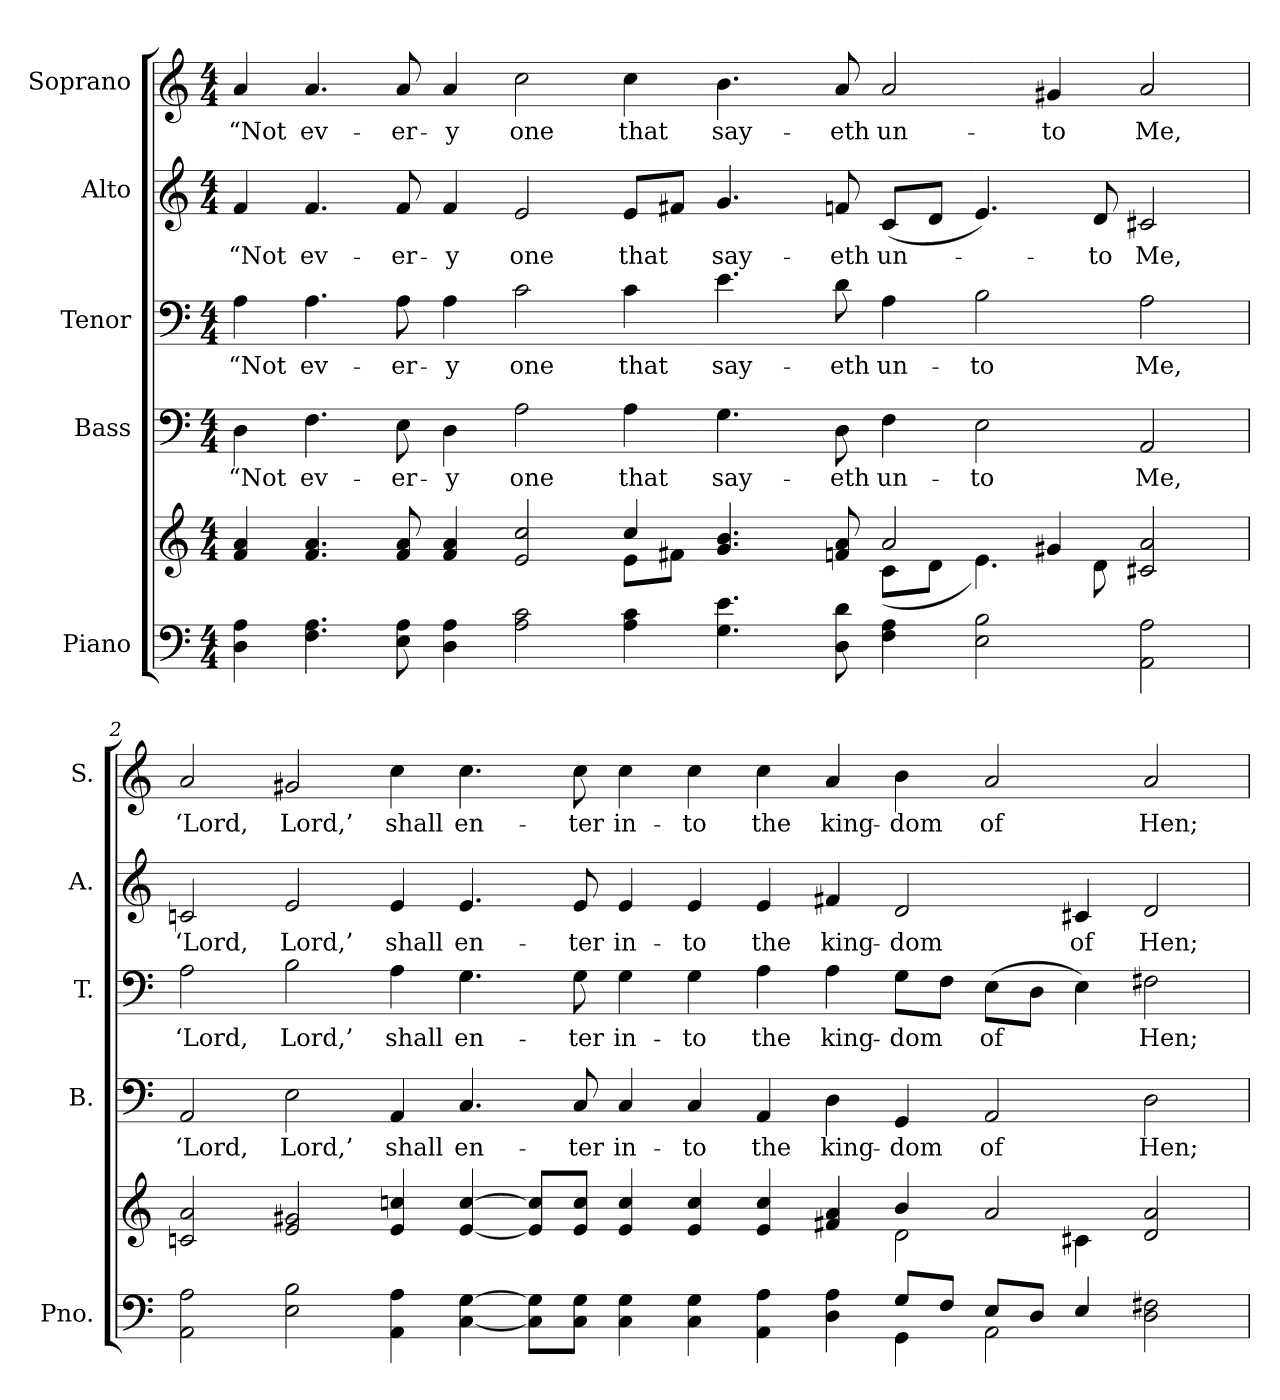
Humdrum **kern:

**kern	**kern	**kern	**text	**kern	**text	**kern	**text	**kern	**text
*part5	*part5	*part4	*part4	*part3	*part3	*part2	*part2	*part1	*part1
*staff6	*staff5	*staff4	*staff4	*staff3	*staff3	*staff2	*staff2	*staff1	*staff1
*I"Piano	*	*I"Bass	*	*I"Tenor	*	*I"Alto	*	*I"Soprano	*
*I'Pno.	*	*I'B.	*	*I'T.	*	*I'A.	*	*I'S.	*
!!LO:PB:g=z
*clefF4	*clefG2	*clefF4	*	*clefF4	*	*clefG2	*	*clefG2	*
*k[]	*k[]	*k[]	*	*k[]	*	*k[]	*	*k[]	*
*C:	*C:	*C:	*	*C:	*	*C:	*	*C:	*
*M4/4	*M4/4	*M4/4	*	*M4/4	*	*M4/4	*	*M4/4	*
*MM150	*MM150	*MM150	*	*MM150	*	*MM150	*	*MM150	*
=1	=1	=1	=1	=1	=1	=1	=1	=1	=1
*	*^	*	*	*	*	*	*	*	*
!	!	!	!	!LO:LY:b:color=#000000	!	!	!	!	!	!
!	!	!	!	!	!	!LO:LY:b:color=#000000	!	!	!	!
!	!	!	!	!	!	!	!	!LO:LY:b:color=#000000	!	!
!	!	!	!	!	!	!	!	!	!	!LO:LY:b:color=#000000
4Di\ 4Ai	4fi/ 4ai	1ryy	4Di\	“Not	4Ai\	“Not	4fi/	“Not	4ai/	“Not
!	!	!	!	!LO:LY:b:color=#000000	!	!	!	!	!	!
!	!	!	!	!	!	!LO:LY:b:color=#000000	!	!	!	!
!	!	!	!	!	!	!	!	!LO:LY:b:color=#000000	!	!
!	!	!	!	!	!	!	!	!	!	!LO:LY:b:color=#000000
4.Fi\ 4.Ai	4.fi/ 4.ai	.	4.Fi\	ev-	4.Ai\	ev-	4.fi/	ev-	4.ai/	ev-
!	!	!	!	!LO:LY:b:color=#000000	!	!	!	!	!	!
!	!	!	!	!	!	!LO:LY:b:color=#000000	!	!	!	!
!	!	!	!	!	!	!	!	!LO:LY:b:color=#000000	!	!
!	!	!	!	!	!	!	!	!	!	!LO:LY:b:color=#000000
8Ei\ 8Ai	8fi/ 8ai	.	8Ei\	-er-	8Ai\	-er-	8fi/	-er-	8ai/	-er-
!	!	!	!	!LO:LY:b:color=#000000	!	!	!	!	!	!
!	!	!	!	!	!	!LO:LY:b:color=#000000	!	!	!	!
!	!	!	!	!	!	!	!	!LO:LY:b:color=#000000	!	!
!	!	!	!	!	!	!	!	!	!	!LO:LY:b:color=#000000
4Di\ 4Ai	4fi/ 4ai	.	4Di\	-y	4Ai\	-y	4fi/	-y	4ai/	-y
!	!	!	!	!LO:LY:b:color=#000000	!	!	!	!	!	!
!	!	!	!	!	!	!LO:LY:b:color=#000000	!	!	!	!
!	!	!	!	!	!	!	!	!LO:LY:b:color=#000000	!	!
!	!	!	!	!	!	!	!	!	!	!LO:LY:b:color=#000000
2Ai\ 2ci	2ei/ 2cci	2ryy	2Ai\	one	2ci\	one	2ei/	one	2cci\	one
!	!	!	!	!LO:LY:b:color=#000000	!	!	!	!	!	!
!	!	!	!	!	!	!LO:LY:b:color=#000000	!	!	!	!
!	!	!	!	!	!	!	!	!LO:LY:b:color=#000000	!	!
!	!	!	!	!	!	!	!	!	!	!LO:LY:b:color=#000000
4Ai\ 4ci	4cci/	8ei\L	4Ai\	that	4ci\	that	8ei/L	that	4cci\	that
.	.	8f#Xi\J	.	.	.	.	8f#Xi/J	.	.	.
!	!	!	!	!LO:LY:b:color=#000000	!	!	!	!	!	!
!	!	!	!	!	!	!LO:LY:b:color=#000000	!	!	!	!
!	!	!	!	!	!	!	!	!LO:LY:b:color=#000000	!	!
!	!	!	!	!	!	!	!	!	!	!LO:LY:b:color=#000000
4.Gi\ 4.ei	4.gi/ 4.bi	4ryy	4.Gi\	say-	4.ei\	say-	4.gi/	say-	4.bi\	say-
.	.	4ryy	.	.	.	.	.	.	.	.
!	!	!	!	!LO:LY:b:color=#000000	!	!	!	!	!	!
!	!	!	!	!	!	!LO:LY:b:color=#000000	!	!	!	!
!	!	!	!	!	!	!	!	!LO:LY:b:color=#000000	!	!
!	!	!	!	!	!	!	!	!	!	!LO:LY:b:color=#000000
8Di\ 8di	8fni/ 8ai	.	8Di\	-eth	8di\	-eth	8fni/	-eth	8ai/	-eth
!	!	!	!	!LO:LY:b:color=#000000	!	!	!	!	!	!
!	!	!	!	!	!	!LO:LY:b:color=#000000	!	!	!	!
!	!	!	!	!	!	!	!	!LO:LY:b:color=#000000	!	!
!	!	!	!	!	!	!	!	!	!	!LO:LY:b:color=#000000
4Fi\ 4Ai	2ai/	(8ci\L	4Fi\	un-	4Ai\	un-	(8ci/L	un-	2ai/	un-
.	.	8di\J	.	.	.	.	8di/J	.	.	.
!	!	!	!	!LO:LY:b:color=#000000	!	!	!	!	!	!
!	!	!	!	!	!	!LO:LY:b:color=#000000	!	!	!	!
2Ei\ 2Bi	.	4.ei\)	2Ei\	-to	2Bi\	-to	4.ei/)	.	.	.
!	!	!	!	!	!	!	!	!	!	!LO:LY:b:color=#000000
.	4g#Xi/	.	.	.	.	.	.	.	4g#Xi/	-to
!	!	!	!	!	!	!	!	!LO:LY:b:color=#000000	!	!
.	.	8di\	.	.	.	.	8di/	-to	.	.
!	!	!	!	!LO:LY:b:color=#000000	!	!	!	!	!	!
!	!	!	!	!	!	!LO:LY:b:color=#000000	!	!	!	!
!	!	!	!	!	!	!	!	!LO:LY:b:color=#000000	!	!
!	!	!	!	!	!	!	!	!	!	!LO:LY:b:color=#000000
2AAi\ 2Ai	2c#Xi/ 2ai	2ryy	2AAi/	Me,	2Ai\	Me,	2c#Xi/	Me,	2ai/	Me,
!!LO:PB:g=z
=2	=2	=2	=2	=2	=2	=2	=2	=2	=2	=2
*^	*	*	*	*	*	*	*	*	*	*
!	!	!	!	!	!LO:LY:b:color=#000000	!	!	!	!	!	!
!	!	!	!	!	!	!	!LO:LY:b:color=#000000	!	!	!	!
!	!	!	!	!	!	!	!	!	!LO:LY:b:color=#000000	!	!
!	!	!	!	!	!	!	!	!	!	!	!LO:LY:b:color=#000000
2AAi\ 2Ai	2ryy	2cni/ 2ai	2ryy	2AAi/	‘Lord,	2Ai\	‘Lord,	2cni/	‘Lord,	2ai/	‘Lord,
!	!	!	!	!	!LO:LY:b:color=#000000	!	!	!	!	!	!
!	!	!	!	!	!	!	!LO:LY:b:color=#000000	!	!	!	!
!	!	!	!	!	!	!	!	!	!LO:LY:b:color=#000000	!	!
!	!	!	!	!	!	!	!	!	!	!	!LO:LY:b:color=#000000
2Ei\ 2Bi	1ryy	2ei/ 2g#Xi	1ryy	2Ei\	Lord,’	2Bi\	Lord,’	2ei/	Lord,’	2g#Xi/	Lord,’
!	!	!	!	!	!LO:LY:b:color=#000000	!	!	!	!	!	!
!	!	!	!	!	!	!	!LO:LY:b:color=#000000	!	!	!	!
!	!	!	!	!	!	!	!	!	!LO:LY:b:color=#000000	!	!
!	!	!	!	!	!	!	!	!	!	!	!LO:LY:b:color=#000000
4AAi\ 4Ai	.	4ei/ 4ccni	.	4AAi/	shall	4Ai\	shall	4ei/	shall	4cci\	shall
!	!	!	!	!	!LO:LY:b:color=#000000	!	!	!	!	!	!
!	!	!	!	!	!	!	!LO:LY:b:color=#000000	!	!	!	!
!	!	!	!	!	!	!	!	!	!LO:LY:b:color=#000000	!	!
!	!	!	!	!	!	!	!	!	!	!	!LO:LY:b:color=#000000
[<4Ci\ [>4Gi	.	[<4ei/ [>4cci	.	4.Ci/	en-	4.Gi\	en-	4.ei/	en-	4.cci\	en-
8Ci\] 8Gi]L	1ryy	8ei/] 8cci]L	1ryy	.	.	.	.	.	.	.	.
!	!	!	!	!	!LO:LY:b:color=#000000	!	!	!	!	!	!
!	!	!	!	!	!	!	!LO:LY:b:color=#000000	!	!	!	!
!	!	!	!	!	!	!	!	!	!LO:LY:b:color=#000000	!	!
!	!	!	!	!	!	!	!	!	!	!	!LO:LY:b:color=#000000
8Ci\ 8GiJ	.	8ei/ 8cciJ	.	8Ci/	-ter	8Gi\	-ter	8ei/	-ter	8cci\	-ter
!	!	!	!	!	!LO:LY:b:color=#000000	!	!	!	!	!	!
!	!	!	!	!	!	!	!LO:LY:b:color=#000000	!	!	!	!
!	!	!	!	!	!	!	!	!	!LO:LY:b:color=#000000	!	!
!	!	!	!	!	!	!	!	!	!	!	!LO:LY:b:color=#000000
4Ci\ 4Gi	.	4ei/ 4cci	.	4Ci/	in-	4Gi\	in-	4ei/	in-	4cci\	in-
!	!	!	!	!	!LO:LY:b:color=#000000	!	!	!	!	!	!
!	!	!	!	!	!	!	!LO:LY:b:color=#000000	!	!	!	!
!	!	!	!	!	!	!	!	!	!LO:LY:b:color=#000000	!	!
!	!	!	!	!	!	!	!	!	!	!	!LO:LY:b:color=#000000
4Ci\ 4Gi	.	4ei/ 4cci	.	4Ci/	-to	4Gi\	-to	4ei/	-to	4cci\	-to
!	!	!	!	!	!LO:LY:b:color=#000000	!	!	!	!	!	!
!	!	!	!	!	!	!	!LO:LY:b:color=#000000	!	!	!	!
!	!	!	!	!	!	!	!	!	!LO:LY:b:color=#000000	!	!
!	!	!	!	!	!	!	!	!	!	!	!LO:LY:b:color=#000000
4AAi\ 4Ai	.	4ei/ 4cci	.	4AAi/	the	4Ai\	the	4ei/	the	4cci\	the
!	!	!	!	!	!LO:LY:b:color=#000000	!	!	!	!	!	!
!	!	!	!	!	!	!	!LO:LY:b:color=#000000	!	!	!	!
!	!	!	!	!	!	!	!	!	!LO:LY:b:color=#000000	!	!
!	!	!	!	!	!	!	!	!	!	!	!LO:LY:b:color=#000000
4Di\ 4Ai	4ryy	4f#Xi/ 4ai	4ryy	4Di\	king-	4Ai\	king-	4f#Xi/	king-	4ai/	king-
!	!	!	!	!	!LO:LY:b:color=#000000	!	!	!	!	!	!
!	!	!	!	!	!	!	!LO:LY:b:color=#000000	!	!	!	!
!	!	!	!	!	!	!	!	!	!LO:LY:b:color=#000000	!	!
!	!	!	!	!	!	!	!	!	!	!	!LO:LY:b:color=#000000
8Gi/L	4GGi\	4bi/	2di\	4GGi/	-dom	8Gi\L	-dom	2di/	-dom	4bi\	-dom
8Fi/J	.	.	.	.	.	8Fi\J	.	.	.	.	.
!	!	!	!	!	!LO:LY:b:color=#000000	!	!	!	!	!	!
!	!	!	!	!	!	!	!LO:LY:b:color=#000000	!	!	!	!
!	!	!	!	!	!	!	!	!	!	!	!LO:LY:b:color=#000000
8Ei/L	2AAi\	2ai/	.	2AAi/	of	(8Ei\L	of	.	.	2ai/	of
8Di/J	.	.	.	.	.	8Di\J	.	.	.	.	.
!	!	!	!	!	!	!	!	!	!LO:LY:b:color=#000000	!	!
4Ei/	.	.	4c#Xi\	.	.	4Ei\)	.	4c#Xi/	of	.	.
!	!	!	!	!	!LO:LY:b:color=#000000	!	!	!	!	!	!
!	!	!	!	!	!	!	!LO:LY:b:color=#000000	!	!	!	!
!	!	!	!	!	!	!	!	!	!LO:LY:b:color=#000000	!	!
!	!	!	!	!	!	!	!	!	!	!	!LO:LY:b:color=#000000
2Di\ 2F#Xi	2ryy	2di/ 2ai	2ryy	2Di\	Hen;	2F#Xi\	Hen;	2di/	Hen;	2ai/	Hen;
*v	*v	*	*	*	*	*	*	*	*	*	*
*	*v	*v	*	*	*	*	*	*	*	*
=	=	=	=	=	=	=	=	=	=
*-	*-	*-	*-	*-	*-	*-	*-	*-	*-
